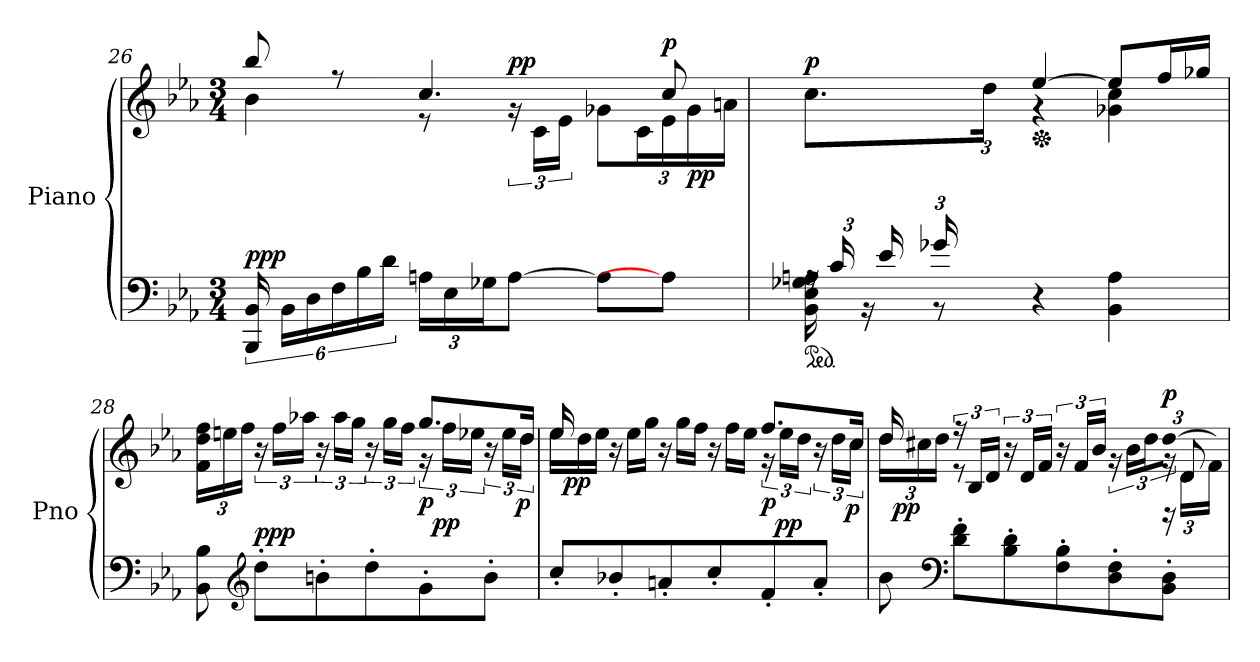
**kern	**kern	**dynam
*part1	*part1	*part1
*staff2	*staff1	*staff1/2
*I"Piano	*	*
*I'Pno	*	*
!!LO:PB:g=z
*clefF4	*clefG2	*
*k[b-e-a-]	*k[b-e-a-]	*
*M3/4	*M3/4	*
=26	=26	=26
*	*^	*
!	!	!	!LO:DY:a=2
!	!	!	!LO:DY:n=1:a
24BBB-/ 24BB-/	8bb-/	4b-\	pp p
24BB-\LL	.	.	.
24D\	.	.	.
24F\	8rff	.	.
24B-\	.	.	.
24d\JJ	.	.	.
*Xbrackettup	*	*	*
24An\LL	4.cc/	8r	.
24E-\	.	.	.
24G-X\J	.	.	.
!	!	!	!LO:DY:n=2:a
[8A\J	.	24rg	pp
.	.	24c\LL	.
.	.	24e-\JJ	.
*	*	*Xbrackettup	*
8A\L]	.	12g-X\L	.
.	.	24c\L	.
!	!	!	!LO:DY:n=3:a
8A\J]	8cc/	24e-\	p
!	!	!	!LO:DY:n=4:b
.	.	24g-\	pp
.	.	24an\JJ	.
*	*v	*v	*
=27	=27	=27
*ped	*	*
*^	*^	*
*	*	*	*^	*
!	!	!	!	!	!LO:DY:a
24rA	16BB-\ 16E-\ 16G-X\ 16An\	8.cc\L	4rgyy	6ryy	p
24c/LL	.	.	.	.	.
.	16r	.	.	.	.
24e-/	.	.	.	.	.
24g-X/	8r	.	.	.	.
12ryy	.	.	.	24an\	.
.	.	16dd\Jk	.	.	.
.	.	.	.	24cc\JJ	.
*	*	*Xped	*	*	*
4r	2rBByy	[4ee-/	4r	2ryy	.
4BB-\ 4A\	.	8ee-/L]	4g-X\ 4cc\	.	.
.	.	16ff/L	.	.	.
.	.	16gg-X/JJ	.	.	.
*v	*v	*	*	*	*
*	*	*v	*v	*
!!LO:LB:g=z
=28	=28	=28	=28
8BB-\ 8B-\	24f\ 24dd\ 24ff\LL	2rcyy	.
.	24een\	.	.
.	24ff\JJ	.	.
*clefG2	*	*	*
*	*brackettup	*	*
!	!	!	!LO:DY:a=2
!	!	!	!LO:DY:n=1:b
8dd'\L	24r	.	p pp
.	24ff\LL	.	.
.	24aa-X\JJ	.	.
8bn'\	24r	.	.
.	24aa-\LL	.	.
.	24gg\JJ	.	.
8dd'\	24r	.	.
.	24gg\LL	.	.
.	24ff\JJ	.	.
*	*Xtuplet	*tuplet	*
!	!	!	!LO:DY:n=2:b
8g'\	12.gg/L	24r	p
!	!	!	!LO:DY:n=3:b
.	.	24ff\LL	pp
.	.	24ee-X\JJ	.
8b'\J	12rddyy	24r	.
.	.	24ee-\LL	.
!	!	!	!LO:DY:n=4:b
.	24dd/Jk	24dd\JJ	p
=29	=29	=29	=29
*	*	*Xbrackettup	*
8cc'/L	16ee-/	24ee-\LL	.
!	!	!	!LO:DY:b
.	.	24dd\	pp
.	16rffyy	.	.
.	.	24ee-\JJ	.
*	*	*brackettup	*
8b-X'/	8raayy	24r	.
.	.	24ee-\LL	.
.	.	24gg\JJ	.
8an'/	4raayy	24r	.
.	.	24gg\LL	.
.	.	24ff\JJ	.
8cc'/	.	24r	.
.	.	24ff\LL	.
.	.	24ee-\JJ	.
*	*Xtuplet	*tuplet	*
!	!	!	!LO:DY:b
8f'/	12.ff/L	24r	p
!	!	!	!LO:DY:b
.	.	24ee-\LL	pp
.	.	24dd\JJ	.
8a'/J	12rddyy	24r	.
.	.	24dd\LL	.
!	!	!	!LO:DY:b
.	24cc/Jk	24cc\JJ	p
!!LO:LB:g=z
=30	=30	=30	=30
*	*	*Xbrackettup	*
*	*	*^	*
8b-\	16dd/	24dd\LL	2rBByy	.
!	!	!	!	!LO:DY:b
.	.	24cc#X\	.	pp
.	16rddyy	.	.	.
.	.	24dd\JJ	.	.
*clefF4	*	*	*	*
*	*brackettup	*	*	*
8d\' 8f\'L	24r	8re	.	.
.	24B-/LL	.	.	.
.	24d/JJ	.	.	.
8B-\' 8d\'	24r	4reyy	.	.
.	24d/LL	.	.	.
.	24f/JJ	.	.	.
8F\' 8B-\'	24r	.	.	.
.	24f/LL	.	.	.
.	24b-/JJ	.	.	.
8D\' 8F\'	24rg	8rAyy	8rGGyy	.
.	24b-\LL	.	.	.
.	24dd\J	.	.	.
!	!	!	!	!LO:DY:a
8BB-\' 8D\'J	[8dd\J	24rg	24rD	p
.	.	24d\LL	12d/	.
.	.	24f\JJ	.	.
*	*v	*v	*v	*
=	=	=
*-	*-	*-
